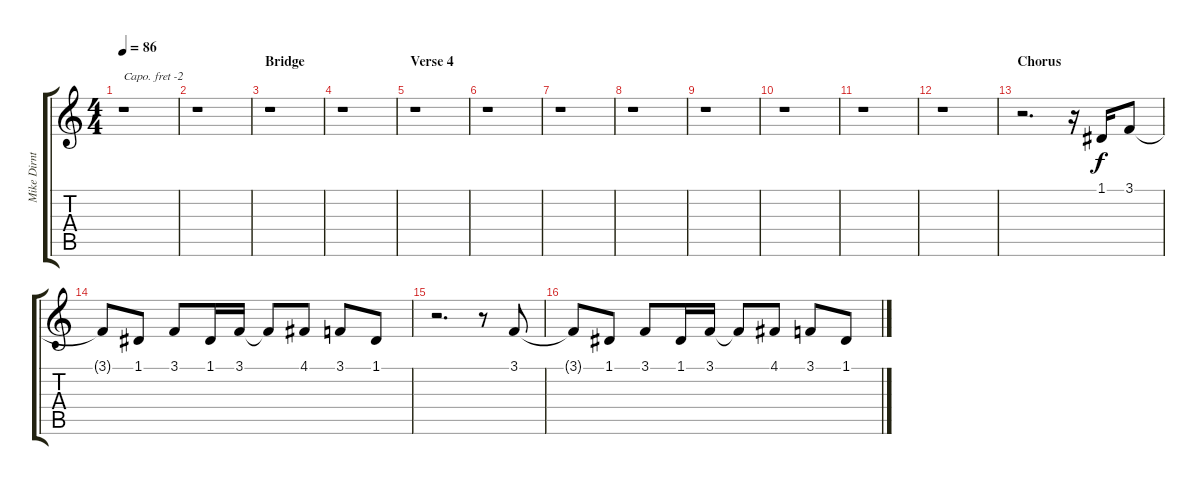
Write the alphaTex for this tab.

\track ("Mike Dirnt (Backup Vocals)" "Mike Dirnt") {instrument cello}
\staff {score tabs}
\capo -2
\tuning (E4 B3 G3 D3 A2 E2) {hide}
\ts (4 4)
\tempo 86
\clef g2
\ks c
r.1{dy f} |
r.1 |
\section ("" "Bridge")
r.1 |
r.1 |
\section ("" "Verse 4")
r.1 |
r.1 |
r.1 |
r.1 |
r.1 |
r.1 |
r.1 |
r.1 |
\section ("" "Chorus")
r.2{d} r.16 1.1.16 3.1.8 |
3.1{t}.8 1.1.8 3.1.8 1.1.16 3.1.16 3.1{t}.8 4.1.8 3.1.8 1.1.8 |
r.2{d} r.8 3.1.8 |
3.1{t}.8 1.1.8 3.1.8 1.1.16 3.1.16 3.1{t}.8 4.1.8 3.1.8 1.1.8
